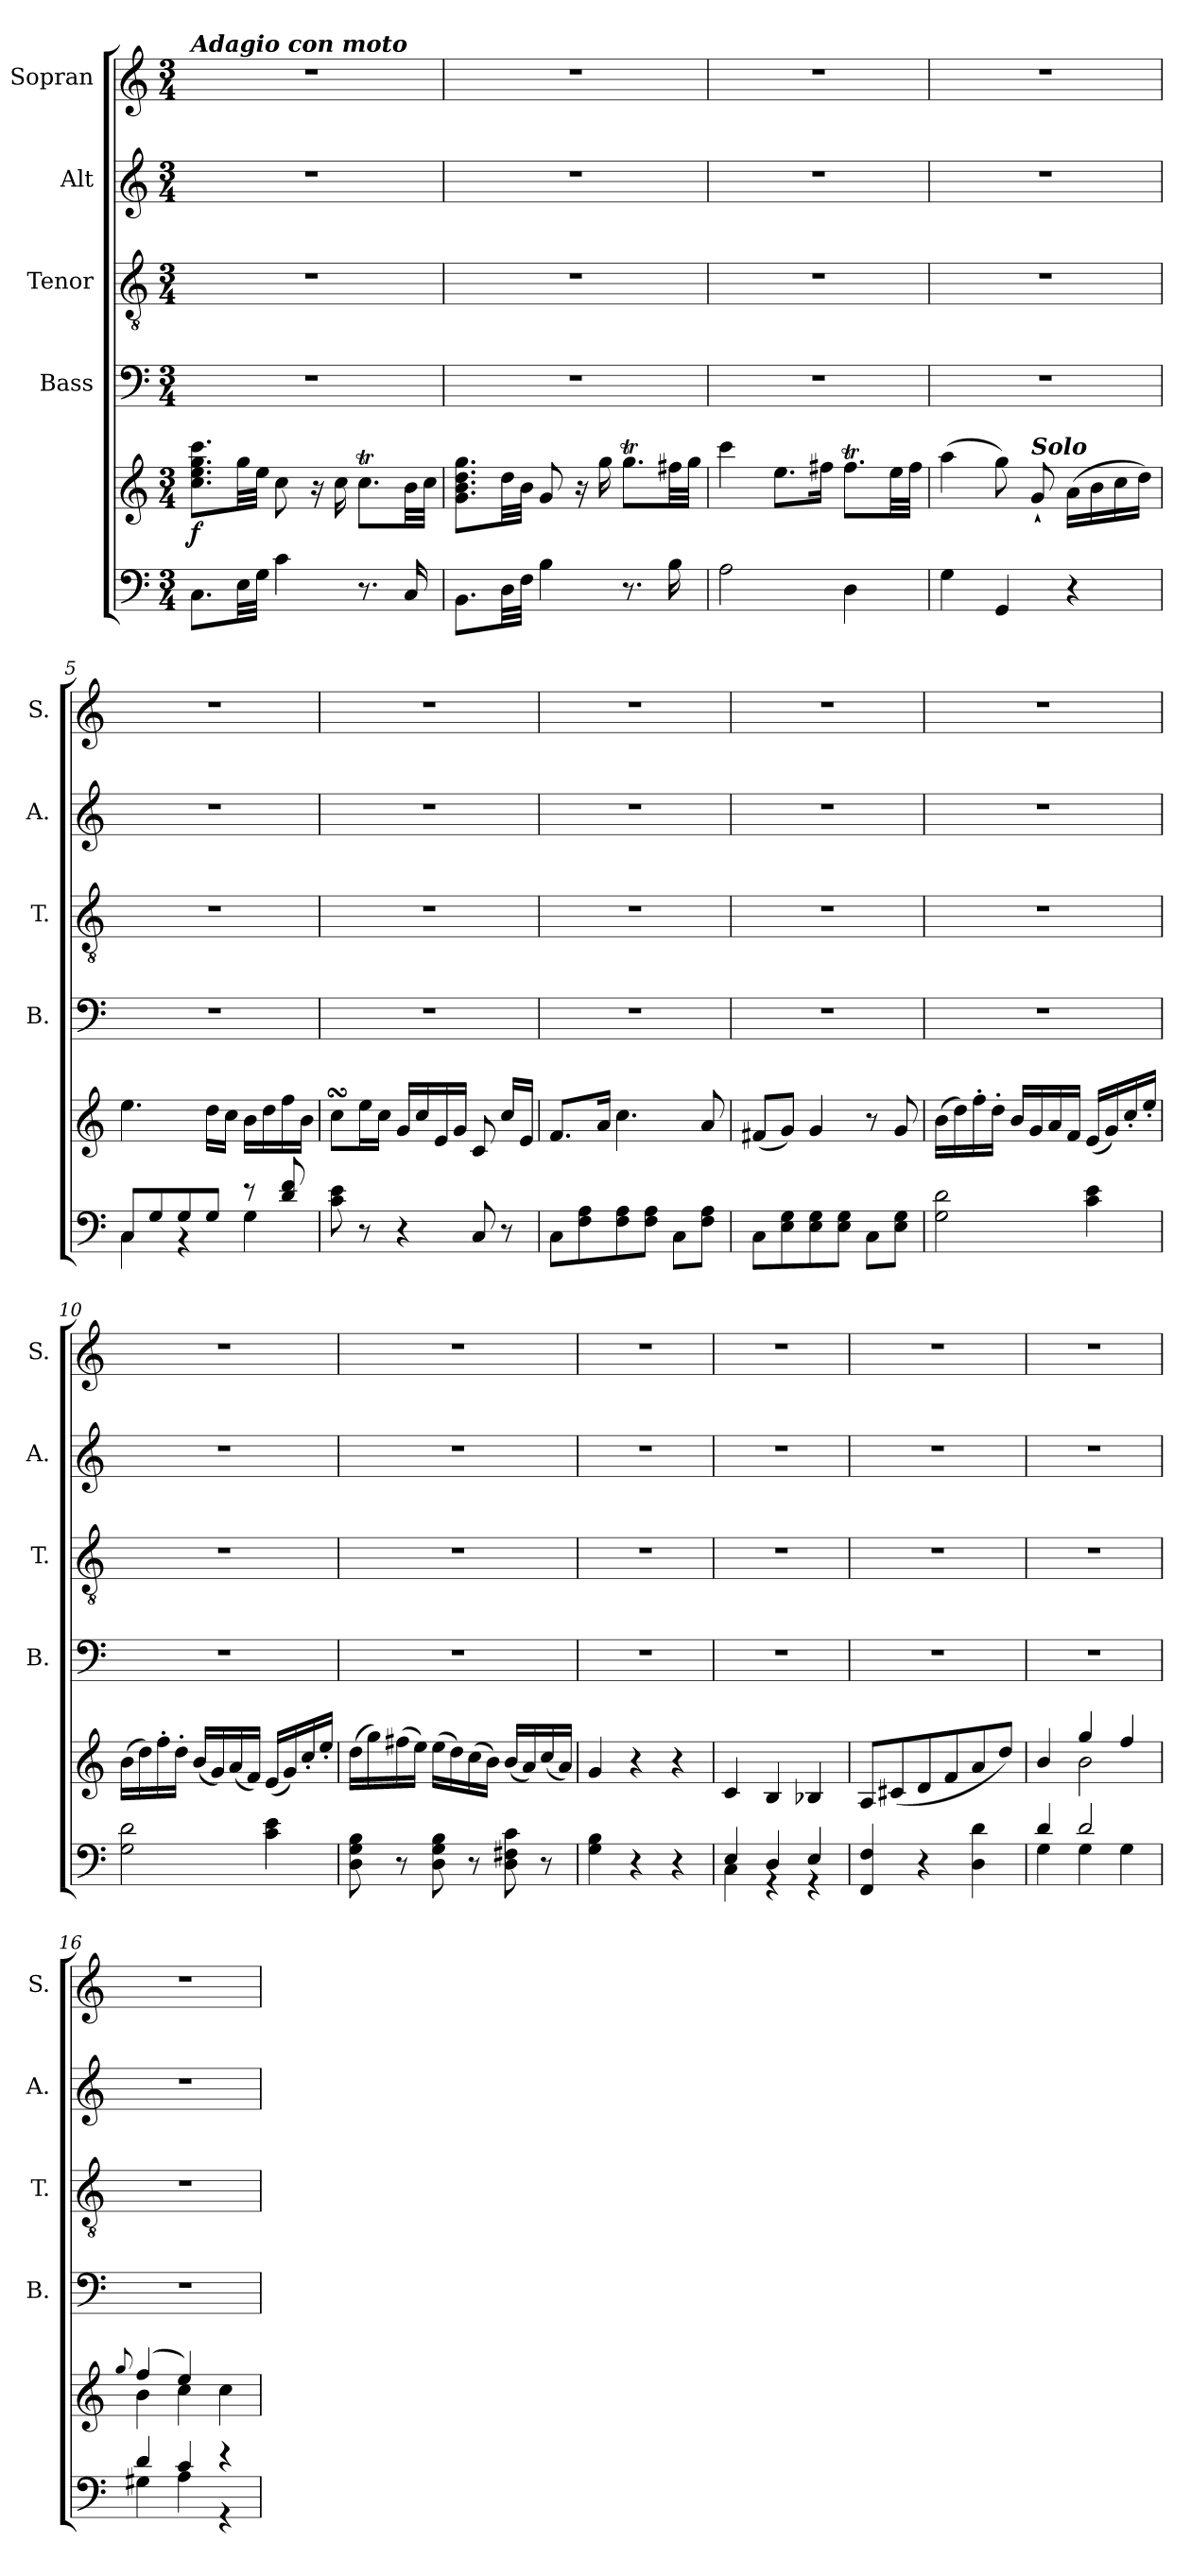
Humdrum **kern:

**kern	**kern	**dynam	**kern	**kern	**kern	**kern
*part5	*part5	*part5	*part4	*part3	*part2	*part1
*staff6	*staff5	*staff5/6	*staff4	*staff3	*staff2	*staff1
*	*	*	*I"Bass	*I"Tenor	*I"Alt	*I"Sopran
*	*	*	*I'B.	*I'T.	*I'A.	*I'S.
*clefF4	*clefG2	*	*clefF4	*clefGv2	*clefG2	*clefG2
*k[]	*k[]	*	*k[]	*k[]	*k[]	*k[]
*C:	*C:	*	*C:	*C:	*C:	*C:
*M3/4	*M3/4	*	*M3/4	*M3/4	*M3/4	*M3/4
=1	=1	=1	=1	=1	=1	=1
!	!	!	!	!	!	!LO:TX:a:Bi:t=Adagio con moto
!	!	!LO:DY:b	!	!	!	!
8.C\L	8.cc\ 8.ee\ 8.gg\ 8.ccc\L	f	2.r	2.r	2.r	2.r
32E\LL	32gg\LL	.	.	.	.	.
32G\JJJ	32ee\JJJ	.	.	.	.	.
4c\	8cc\	.	.	.	.	.
.	16r	.	.	.	.	.
.	16cc\	.	.	.	.	.
8.r	8.ccT\L	.	.	.	.	.
16C/	32b\LL	.	.	.	.	.
.	32cc\JJJ	.	.	.	.	.
=2	=2	=2	=2	=2	=2	=2
8.BB\L	8.g\ 8.b\ 8.dd\ 8.gg\L	.	2.r	2.r	2.r	2.r
32D\LL	32dd\LL	.	.	.	.	.
32F\JJJ	32b\JJJ	.	.	.	.	.
4B\	8g/	.	.	.	.	.
.	16r	.	.	.	.	.
.	16gg\	.	.	.	.	.
8.r	8.ggT\L	.	.	.	.	.
16B\	32ff#X\LL	.	.	.	.	.
.	32gg\JJJ	.	.	.	.	.
=3	=3	=3	=3	=3	=3	=3
2A\	4ccc\	.	2.r	2.r	2.r	2.r
.	8.ee\L	.	.	.	.	.
.	16ff#X\Jk	.	.	.	.	.
4D\	8.ff#t\L	.	.	.	.	.
.	32ee\LL	.	.	.	.	.
.	32ff#\JJJ	.	.	.	.	.
=4	=4	=4	=4	=4	=4	=4
4G\	(>4aa\	.	2.r	2.r	2.r	2.r
4GG/	8gg\)	.	.	.	.	.
!	!LO:TX:a:Bi:t=Solo	!	!	!	!	!
.	8g`</	.	.	.	.	.
4r	(>16a\LL	.	.	.	.	.
.	16b\	.	.	.	.	.
.	16cc\	.	.	.	.	.
.	16dd\JJ)	.	.	.	.	.
=5	=5	=5	=5	=5	=5	=5
*^	*	*	*	*	*	*
8C/L	4C\	4.ee\	.	2.r	2.r	2.r	2.r
8G/	.	.	.	.	.	.	.
8G/	4rBB	.	.	.	.	.	.
8G/J	.	16dd\LL	.	.	.	.	.
.	.	16cc\JJ	.	.	.	.	.
8re	4G\	16b\LL	.	.	.	.	.
.	.	16dd\	.	.	.	.	.
8d/ 8f/	.	16ff\	.	.	.	.	.
.	.	16b\JJ	.	.	.	.	.
*v	*v	*	*	*	*	*	*
!!LO:LB:g=z
=6	=6	=6	=6	=6	=6	=6
8c\ 8e\	8ccsSSs\L	.	2.r	2.r	2.r	2.r
8r	16ee\L	.	.	.	.	.
.	16cc\JJ	.	.	.	.	.
4r	16g/LL	.	.	.	.	.
.	16cc/	.	.	.	.	.
.	16e/	.	.	.	.	.
.	16g/JJ	.	.	.	.	.
8C/	8c/	.	.	.	.	.
8r	16cc/LL	.	.	.	.	.
.	16e/JJ	.	.	.	.	.
=7	=7	=7	=7	=7	=7	=7
8C\L	8.f/L	.	2.r	2.r	2.r	2.r
8F\ 8A\	.	.	.	.	.	.
.	16a/Jk	.	.	.	.	.
8F\ 8A\	4.cc\	.	.	.	.	.
8F\ 8A\J	.	.	.	.	.	.
8C\L	.	.	.	.	.	.
8F\ 8A\J	8a/	.	.	.	.	.
=8	=8	=8	=8	=8	=8	=8
8C\L	(<8f#X/L	.	2.r	2.r	2.r	2.r
8E\ 8G\	8g/J)	.	.	.	.	.
8E\ 8G\	4g/	.	.	.	.	.
8E\ 8G\J	.	.	.	.	.	.
8C\L	8r	.	.	.	.	.
8E\ 8G\J	8g/	.	.	.	.	.
=9	=9	=9	=9	=9	=9	=9
2G\ 2d\	(>16b\LL	.	2.r	2.r	2.r	2.r
.	16dd\)	.	.	.	.	.
.	16ff'>\	.	.	.	.	.
.	16dd'>\JJ	.	.	.	.	.
.	16b/LL	.	.	.	.	.
.	16g/	.	.	.	.	.
.	16a/	.	.	.	.	.
.	16f/JJ	.	.	.	.	.
4c\ 4e\	(<16e/LL	.	.	.	.	.
.	16g/)	.	.	.	.	.
.	16cc'</	.	.	.	.	.
.	16ee'</JJ	.	.	.	.	.
=10	=10	=10	=10	=10	=10	=10
2G\ 2d\	(>16b\LL	.	2.r	2.r	2.r	2.r
.	16dd\)	.	.	.	.	.
.	16ff'>\	.	.	.	.	.
.	16dd'>\JJ	.	.	.	.	.
.	(<16b/LL	.	.	.	.	.
.	16g/)	.	.	.	.	.
.	(<16a/	.	.	.	.	.
.	16f/JJ)	.	.	.	.	.
4c\ 4e\	(<16e/LL	.	.	.	.	.
.	16g/)	.	.	.	.	.
.	16cc'</	.	.	.	.	.
.	16ee'</JJ	.	.	.	.	.
!!LO:PB:g=z
=11	=11	=11	=11	=11	=11	=11
8D\ 8G\ 8B\	(>16dd\LL	.	2.r	2.r	2.r	2.r
.	16gg\)	.	.	.	.	.
8r	(>16ff#X\	.	.	.	.	.
.	16ee\JJ)	.	.	.	.	.
8D\ 8G\ 8B\	(>16ee\LL	.	.	.	.	.
.	16dd\)	.	.	.	.	.
8r	(>16cc\	.	.	.	.	.
.	16b\JJ)	.	.	.	.	.
8D\ 8F#X\ 8c\	(<16b/LL	.	.	.	.	.
.	16a/)	.	.	.	.	.
8r	(<16cc/	.	.	.	.	.
.	16a/JJ)	.	.	.	.	.
=12	=12	=12	=12	=12	=12	=12
4G\ 4B\	4g/	.	2.r	2.r	2.r	2.r
4r	4r	.	.	.	.	.
4r	4r	.	.	.	.	.
=13	=13	=13	=13	=13	=13	=13
*^	*	*	*	*	*	*
4E/	4C\	4c/	.	2.r	2.r	2.r	2.r
4D/	4rFF	4B/	.	.	.	.	.
4E/	4rFF	4B-X/	.	.	.	.	.
*v	*v	*	*	*	*	*	*
=14	=14	=14	=14	=14	=14	=14
4FF/ 4F/	8A/L	.	2.r	2.r	2.r	2.r
.	(<8c#X/	.	.	.	.	.
4r	8d/	.	.	.	.	.
.	8f/	.	.	.	.	.
4D\ 4d\	8a/	.	.	.	.	.
.	8dd/J)	.	.	.	.	.
=15	=15	=15	=15	=15	=15	=15
*^	*^	*	*	*	*	*
4d/	4G\	4b/	4ryy	.	2.r	2.r	2.r	2.r
2d/	4G\	4gg/	2b\	.	.	.	.	.
.	4G\	4ff/	.	.	.	.	.	.
=16	=16	=16	=16	=16	=16	=16	=16	=16
.	.	8qqgg/	.	.	.	.	.	.
4d/	4G#X\	(4ff/	4b\	.	2.r	2.r	2.r	2.r
4c/	4A\	4ee/)	4cc\	.	.	.	.	.
4r	4r	4ryy	4cc\	.	.	.	.	.
*v	*v	*	*	*	*	*	*	*
*	*v	*v	*	*	*	*	*
=	=	=	=	=	=	=
*-	*-	*-	*-	*-	*-	*-
